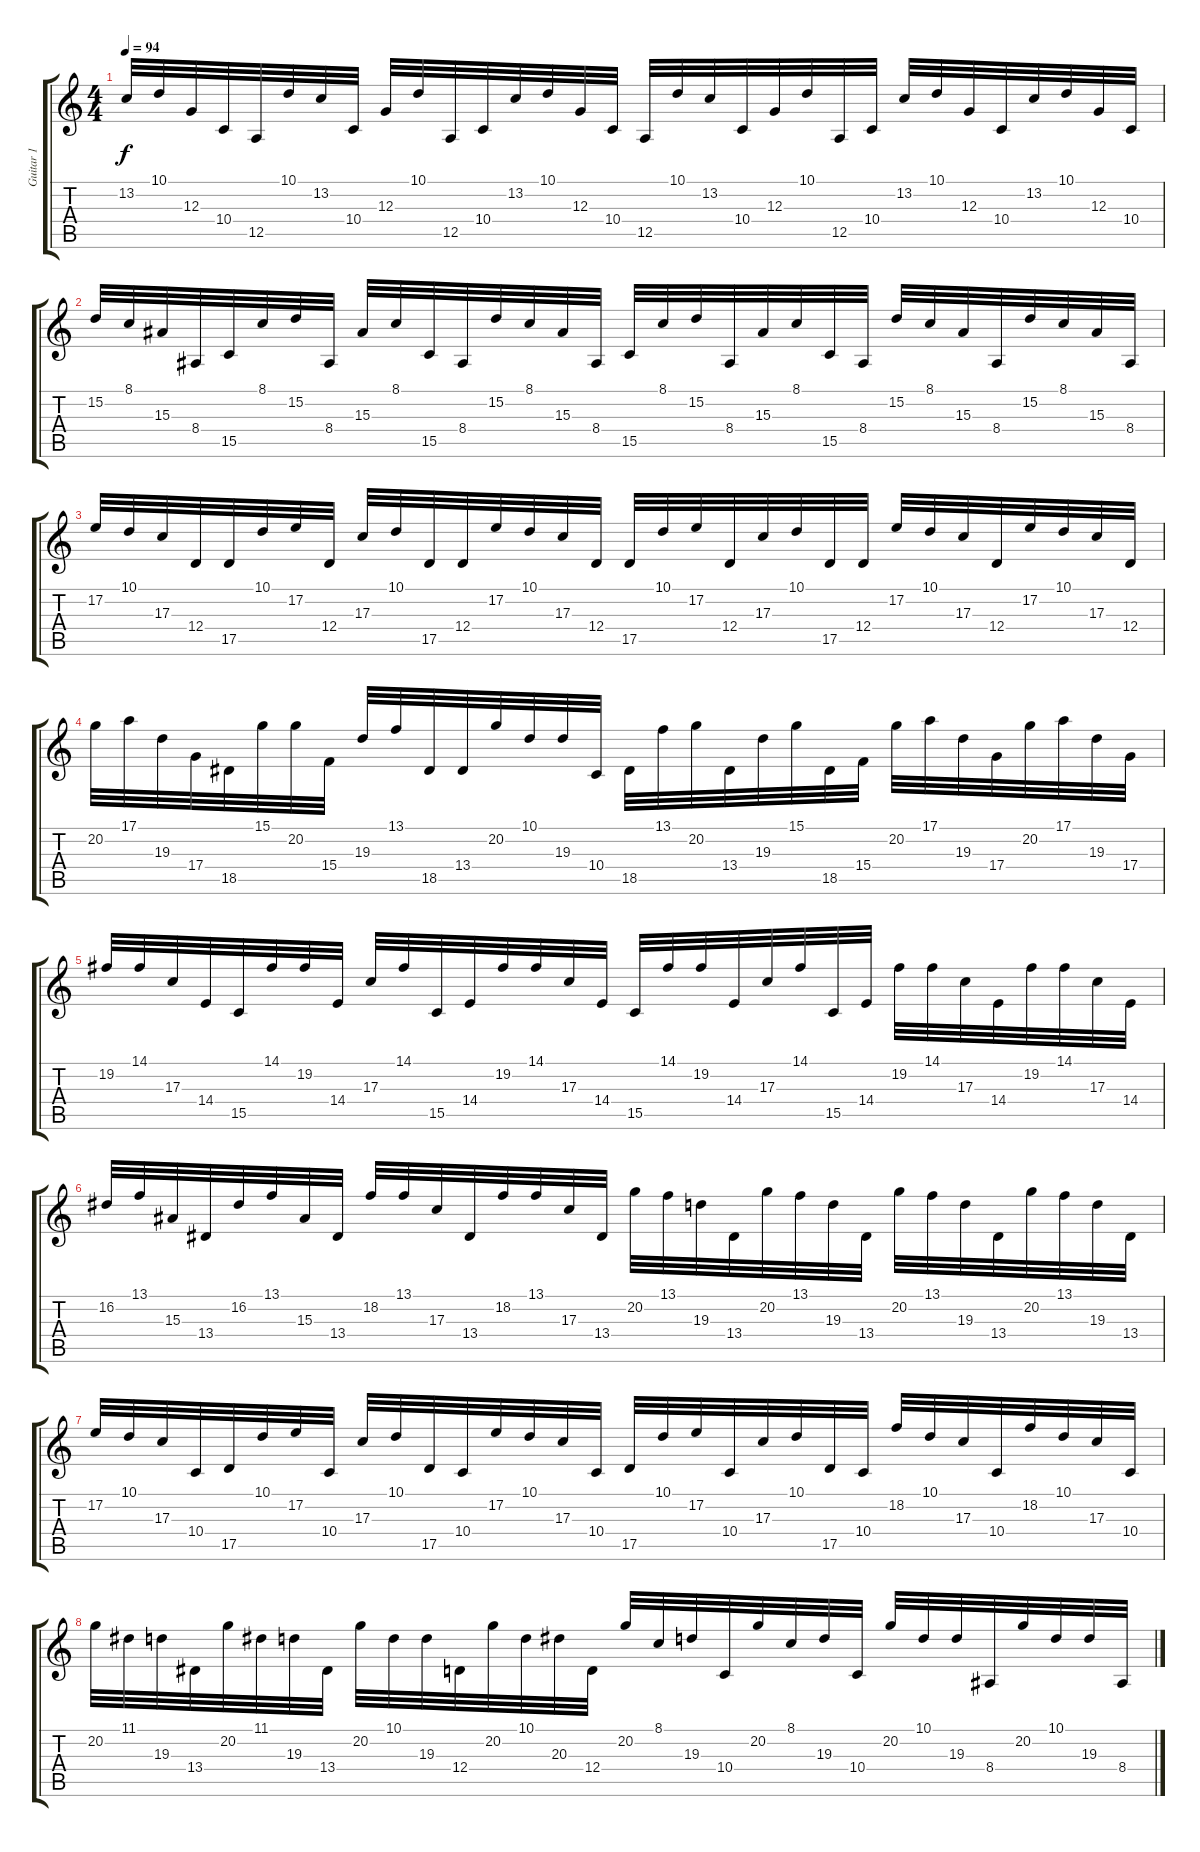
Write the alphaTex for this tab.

\track ("Guitar 1" "Guitar 1") {instrument lead2sawtooth}
\staff {score tabs}
\tuning (E4 B3 G3 D3 A2 E2) {hide}
\ts (4 4)
\tempo 94
\clef g2
\ks c
13.2.32{dy f volume 15 instrument lead2sawtooth} 10.1.32 12.3.32 10.4.32 12.5.32 10.1.32 13.2.32 10.4.32 12.3.32 10.1.32 12.5.32 10.4.32 13.2.32 10.1.32 12.3.32 10.4.32 12.5.32 10.1.32 13.2.32 10.4.32 12.3.32 10.1.32 12.5.32 10.4.32 13.2.32 10.1.32 12.3.32 10.4.32 13.2.32 10.1.32 12.3.32 10.4.32 |
15.2.32 8.1.32 15.3.32 8.4.32 15.5.32 8.1.32 15.2.32 8.4.32 15.3.32 8.1.32 15.5.32 8.4.32 15.2.32 8.1.32 15.3.32 8.4.32 15.5.32 8.1.32 15.2.32 8.4.32 15.3.32 8.1.32 15.5.32 8.4.32 15.2.32 8.1.32 15.3.32 8.4.32 15.2.32 8.1.32 15.3.32 8.4.32 |
17.2.32 10.1.32 17.3.32 12.4.32 17.5.32 10.1.32 17.2.32 12.4.32 17.3.32 10.1.32 17.5.32 12.4.32 17.2.32 10.1.32 17.3.32 12.4.32 17.5.32 10.1.32 17.2.32 12.4.32 17.3.32 10.1.32 17.5.32 12.4.32 17.2.32 10.1.32 17.3.32 12.4.32 17.2.32 10.1.32 17.3.32 12.4.32 |
20.2.32 17.1.32 19.3.32 17.4.32 18.5.32 15.1.32 20.2.32 15.4.32 19.3.32 13.1.32 18.5.32 13.4.32 20.2.32 10.1.32 19.3.32 10.4.32 18.5.32 13.1.32 20.2.32 13.4.32 19.3.32 15.1.32 18.5.32 15.4.32 20.2.32 17.1.32 19.3.32 17.4.32 20.2.32 17.1.32 19.3.32 17.4.32 |
19.2.32 14.1.32 17.3.32 14.4.32 15.5.32 14.1.32 19.2.32 14.4.32 17.3.32 14.1.32 15.5.32 14.4.32 19.2.32 14.1.32 17.3.32 14.4.32 15.5.32 14.1.32 19.2.32 14.4.32 17.3.32 14.1.32 15.5.32 14.4.32 19.2.32 14.1.32 17.3.32 14.4.32 19.2.32 14.1.32 17.3.32 14.4.32 |
16.2.32 13.1.32 15.3.32 13.4.32 16.2.32 13.1.32 15.3.32 13.4.32 18.2.32 13.1.32 17.3.32 13.4.32 18.2.32 13.1.32 17.3.32 13.4.32 20.2.32 13.1.32 19.3.32 13.4.32 20.2.32 13.1.32 19.3.32 13.4.32 20.2.32 13.1.32 19.3.32 13.4.32 20.2.32 13.1.32 19.3.32 13.4.32 |
17.2.32 10.1.32 17.3.32 10.4.32 17.5.32 10.1.32 17.2.32 10.4.32 17.3.32 10.1.32 17.5.32 10.4.32 17.2.32 10.1.32 17.3.32 10.4.32 17.5.32 10.1.32 17.2.32 10.4.32 17.3.32 10.1.32 17.5.32 10.4.32 18.2.32 10.1.32 17.3.32 10.4.32 18.2.32 10.1.32 17.3.32 10.4.32 |
20.2.32 11.1.32 19.3.32 13.4.32 20.2.32 11.1.32 19.3.32 13.4.32 20.2.32 10.1.32 19.3.32 12.4.32 20.2.32 10.1.32 20.3.32 12.4.32 20.2.32 8.1.32 19.3.32 10.4.32 20.2.32 8.1.32 19.3.32 10.4.32 20.2.32 10.1.32 19.3.32 8.4.32 20.2.32 10.1.32 19.3.32 8.4.32
